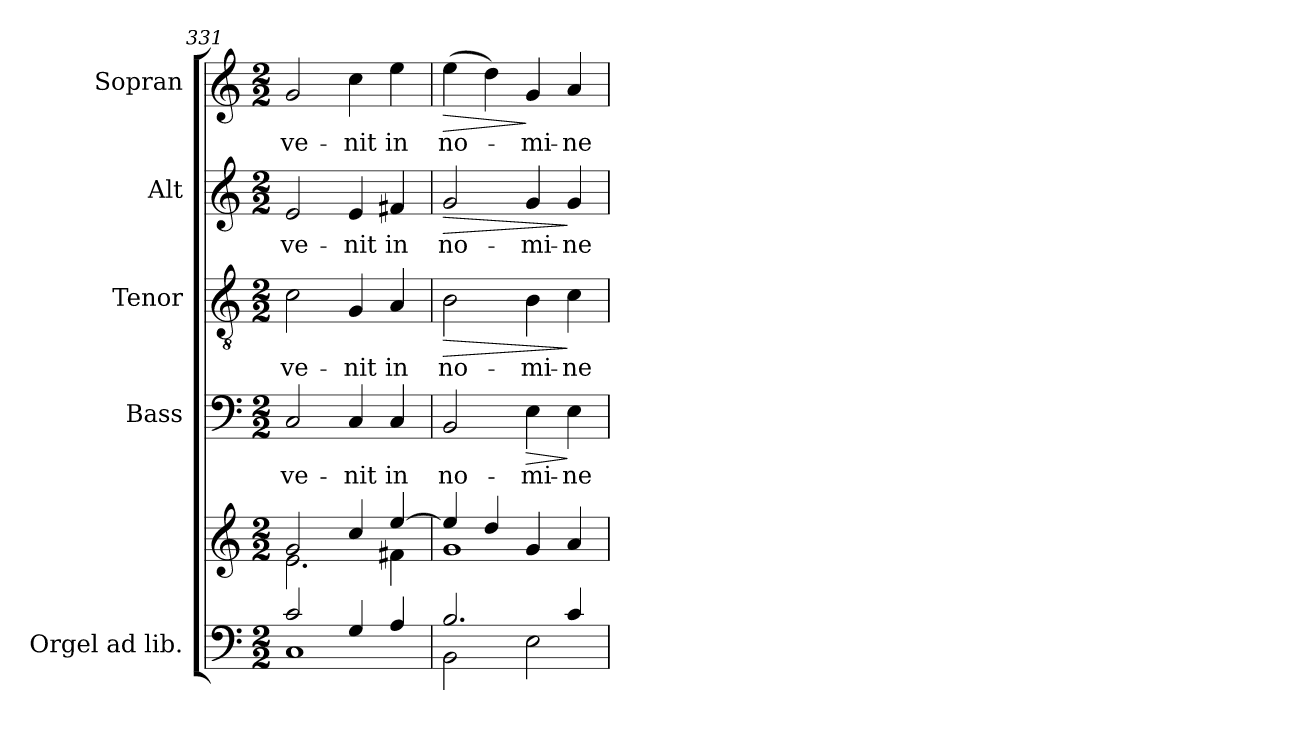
**kern	**kern	**kern	**text	**dynam	**kern	**text	**dynam	**kern	**text	**dynam	**kern	**text	**dynam
*part5	*part5	*part4	*part4	*part4	*part3	*part3	*part3	*part2	*part2	*part2	*part1	*part1	*part1
*staff6	*staff5	*staff4	*staff4	*staff4	*staff3	*staff3	*staff3	*staff2	*staff2	*staff2	*staff1	*staff1	*staff1
*I"Orgel ad lib.	*	*I"Bass	*	*	*I"Tenor	*	*	*I"Alt	*	*	*I"Sopran	*	*
*	*	*I'B.	*	*	*I'T.	*	*	*I'A.	*	*	*I'S.	*	*
*clefF4	*clefG2	*clefF4	*	*	*clefGv2	*	*	*clefG2	*	*	*clefG2	*	*
*k[]	*k[]	*k[]	*	*	*k[]	*	*	*k[]	*	*	*k[]	*	*
*C:	*C:	*C:	*	*	*C:	*	*	*C:	*	*	*C:	*	*
*M2/2	*M2/2	*M2/2	*	*	*M2/2	*	*	*M2/2	*	*	*M2/2	*	*
=331	=331	=331	=331	=331	=331	=331	=331	=331	=331	=331	=331	=331	=331
*^	*^	*	*	*	*	*	*	*	*	*	*	*	*
!	!	!	!	!	!LO:LY:b	!	!	!LO:LY:b	!	!	!LO:LY:b	!	!	!LO:LY:b	!
2c/	1C	2g/	2.e\	2C/	ve-	.	2c\	ve-	.	2e/	ve-	.	2g/	ve-	.
!	!	!	!	!	!LO:LY:b	!	!	!LO:LY:b	!	!	!LO:LY:b	!	!	!LO:LY:b	!
4G/	.	4cc/	.	4C/	-nit	.	4G/	-nit	.	4e/	-nit	.	4cc\	-nit	.
!	!	!	!	!	!LO:LY:b	!	!	!LO:LY:b	!	!	!LO:LY:b	!	!	!LO:LY:b	!
4A/	.	[>4ee/	4f#X\	4C/	in	.	4A/	in	.	4f#X/	in	.	4ee\	in	.
=332	=332	=332	=332	=332	=332	=332	=332	=332	=332	=332	=332	=332	=332	=332	=332
!	!	!	!	!	!LO:LY:b	!	!	!LO:LY:b	!LO:HP:b	!	!LO:LY:b	!LO:HP:b	!	!LO:LY:b	!LO:HP:b
2.B/	2BB\	4ee/]	1g	2BB/	no-	.	2B\	no-	>	2g/	no-	>	(>4ee\	no-	>
.	.	4dd/	.	.	.	.	.	.	.	.	.	.	4dd\)	.	.
!	!	!	!	!	!LO:LY:b	!LO:HP:b	!	!LO:LY:b	!	!	!LO:LY:b	!	!	!LO:LY:b	!
.	2E\	4g/	.	4E\	-mi-	>	4B\	-mi-	.	4g/	-mi-	.	4g/	-mi-	]
!	!	!	!	!	!LO:LY:b	!	!	!LO:LY:b	!	!	!LO:LY:b	!	!	!LO:LY:b	!
4c/	.	4a/	.	4E\	-ne	]	4c\	-ne	]	4g/	-ne	]	4a/	-ne	.
*v	*v	*	*	*	*	*	*	*	*	*	*	*	*	*	*
*	*v	*v	*	*	*	*	*	*	*	*	*	*	*	*
=	=	=	=	=	=	=	=	=	=	=	=	=	=
*-	*-	*-	*-	*-	*-	*-	*-	*-	*-	*-	*-	*-	*-
